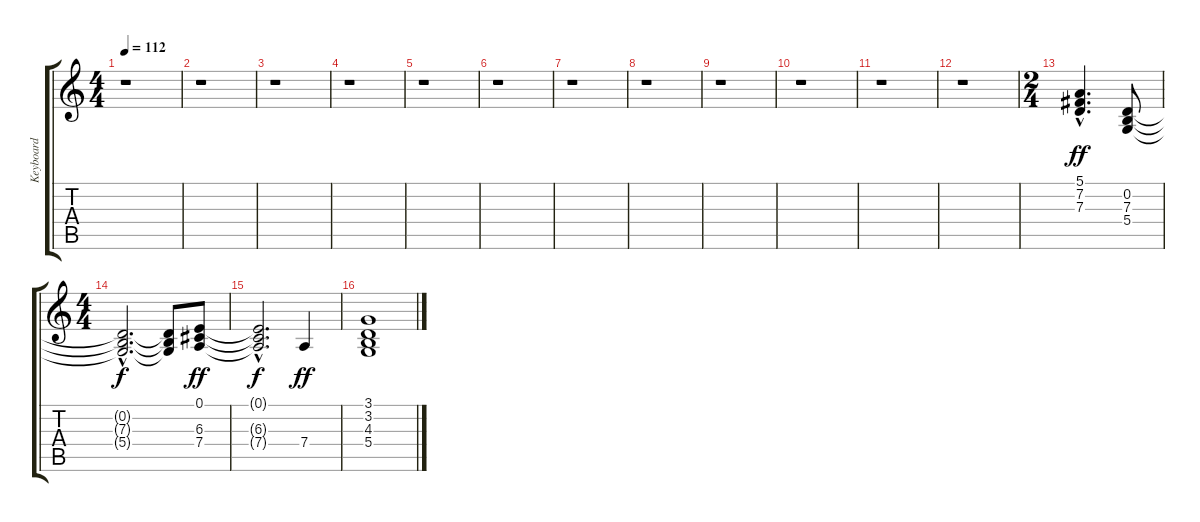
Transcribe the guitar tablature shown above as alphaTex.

\track ("Keyboard" "Keyboard") {instrument lead1square}
\staff {score tabs}
\tuning (E4 B3 G3 D3 A2 E2) {hide}
\ts (4 4)
\tempo 112
\clef g2
\ks c
r.1{dy f} |
r.1 |
r.1 |
r.1 |
r.1 |
r.1 |
r.1 |
r.1 |
r.1 |
r.1 |
r.1 |
r.1 |
\ts (2 4)
(5.1{hac} 7.2{hac} 7.3{hac}).4{d dy ff} (0.2 7.3 5.4).8 |
\ts (4 4)
(0.2{hac t} 7.3{hac t} 5.4{hac t}).2{d dy f} (0.2{t} 7.3{t} 5.4{t}).8 (0.1 6.3 7.4).8{dy ff} |
(0.1{hac t} 6.3{hac t} 7.4{hac t}).2{d dy f} 7.4.4{dy ff} |
(3.1 3.2 4.3 5.4).1
